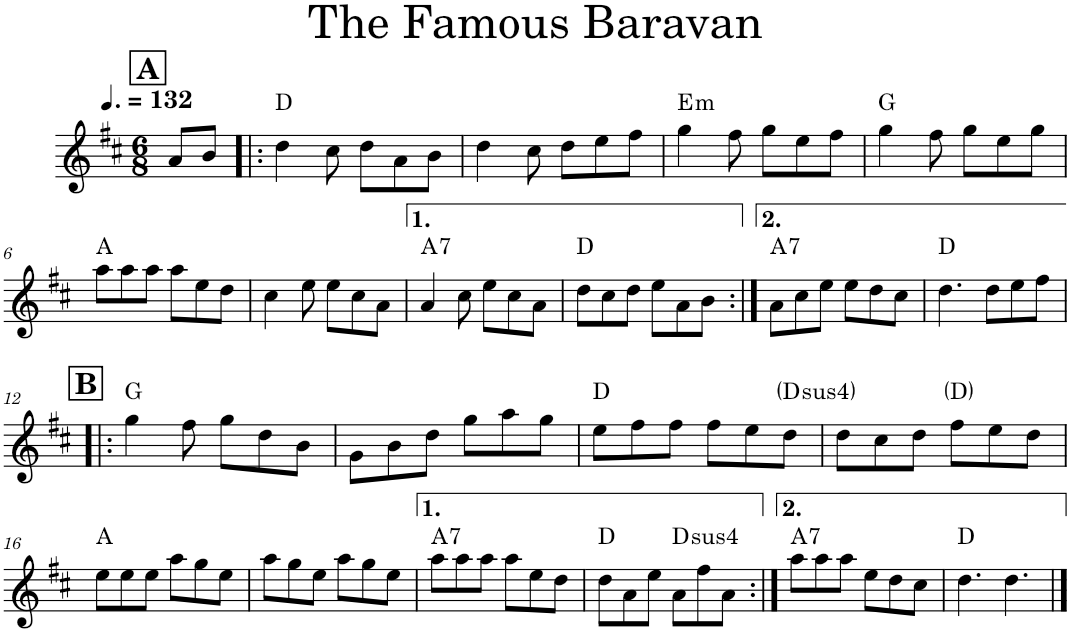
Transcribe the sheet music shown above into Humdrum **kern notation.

**kern	**harte
*part1	*part1
*staff1	*
*I"Piano	*
*I'Pno.	*
*clefG2	*
*k[f#c#]	*
*M6/8	*
*MM198	*
!!LO:REH:place=s1:a:B:cj:fs=14:t=A
=1	=1
8a/L	.
8b/J	.
=2!|:	=2!|:
4dd\	D:maj
8cc#\	.
8dd\L	.
8a\	.
8b\J	.
=3	=3
4dd\	.
8cc#\	.
8dd\L	.
8ee\	.
8ff#\J	.
=4	=4
!	!LO:H:kt=m
4gg\	E:min
8ff#\	.
8gg\L	.
8ee\	.
8ff#\J	.
=5	=5
4gg\	G:maj
8ff#\	.
8gg\L	.
8ee\	.
8gg\J	.
!!LO:LB:g=z
=6	=6
8aa\L	A:maj
8aa\	.
8aa\J	.
8aa\L	.
8ee\	.
8dd\J	.
=7	=7
4cc#\	.
8ee\	.
8ee\L	.
8cc#\	.
8a\J	.
=8	=8
!	!LO:H:kt=7
4a/	A:7
8cc#\	.
8ee\L	.
8cc#\	.
8a\J	.
=9	=9
8dd\L	D:maj
8cc#\	.
8dd\J	.
8ee\L	.
8a\	.
8b\J	.
=10:|!	=10:|!
!	!LO:H:kt=7
8a\L	A:7
8cc#\	.
8ee\J	.
8ee\L	.
8dd\	.
8cc#\J	.
=11	=11
4.dd\	D:maj
8dd\L	.
8ee\	.
8ff#\J	.
!!LO:LB:g=z
!!LO:REH:place=s1:a:B:cj:fs=14:t=B
=12!|:	=12!|:
4gg\	G:maj
8ff#\	.
8gg\L	.
8dd\	.
8b\J	.
=13	=13
8g\L	.
8b\	.
8dd\J	.
8gg\L	.
8aa\	.
8gg\J	.
=14	=14
8ee\L	D:maj
8ff#\	.
8ff#\J	.
8ff#\L	.
8ee\	.
!	!LO:H:kt=4
8dd\J	D:sus4
=15	=15
8dd\L	.
8cc#\	.
8dd\J	.
8ff#\L	D:maj
8ee\	.
8dd\J	.
!!LO:LB:g=z
=16	=16
8ee\L	A:maj
8ee\	.
8ee\J	.
8aa\L	.
8gg\	.
8ee\J	.
=17	=17
8aa\L	.
8gg\	.
8ee\J	.
8aa\L	.
8gg\	.
8ee\J	.
=18	=18
!	!LO:H:kt=7
8aa\L	A:7
8aa\	.
8aa\J	.
8aa\L	.
8ee\	.
8dd\J	.
=19	=19
8dd\L	D:maj
8a\	.
8ee\J	.
!	!LO:H:kt=4
8a\L	D:sus4
8ff#\	.
8a\J	.
=20:|!	=20:|!
!	!LO:H:kt=7
8aa\L	A:7
8aa\	.
8aa\J	.
8ee\L	.
8dd\	.
8cc#\J	.
=21	=21
4.dd\	D:maj
4.dd\	.
==	==
*-	*-
